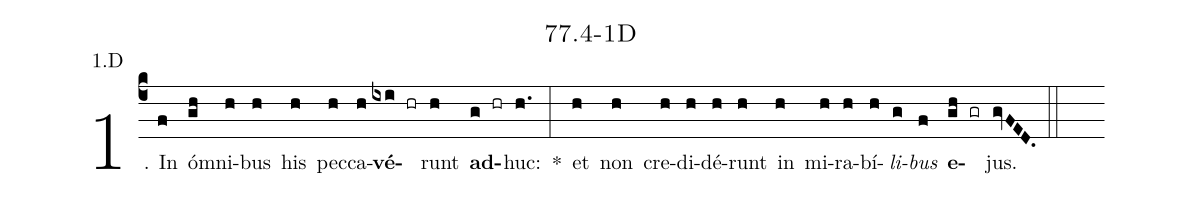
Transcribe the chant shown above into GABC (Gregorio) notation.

name: 77.4-1D;
annotation: 1.D;
%%
(c4)1. In(f) óm(gh)ni(h)bus(h) his(h) pec(h)ca(h)<b>vé</b>(ixi hr)runt(h) <b>ad</b>(g hr)huc:(h.) *(:) et(h) non(h) cre(h)di(h)dé(h)runt(h) in(h) mi(h)ra(h)bí(h)<i>li</i>(g)<i>bus</i>(f) <b>e</b>(gh gr)jus.(gvFED.) (::)


%E(h) u(h) o(g) u(f) a(gh) e.(gvFED.) (::)
